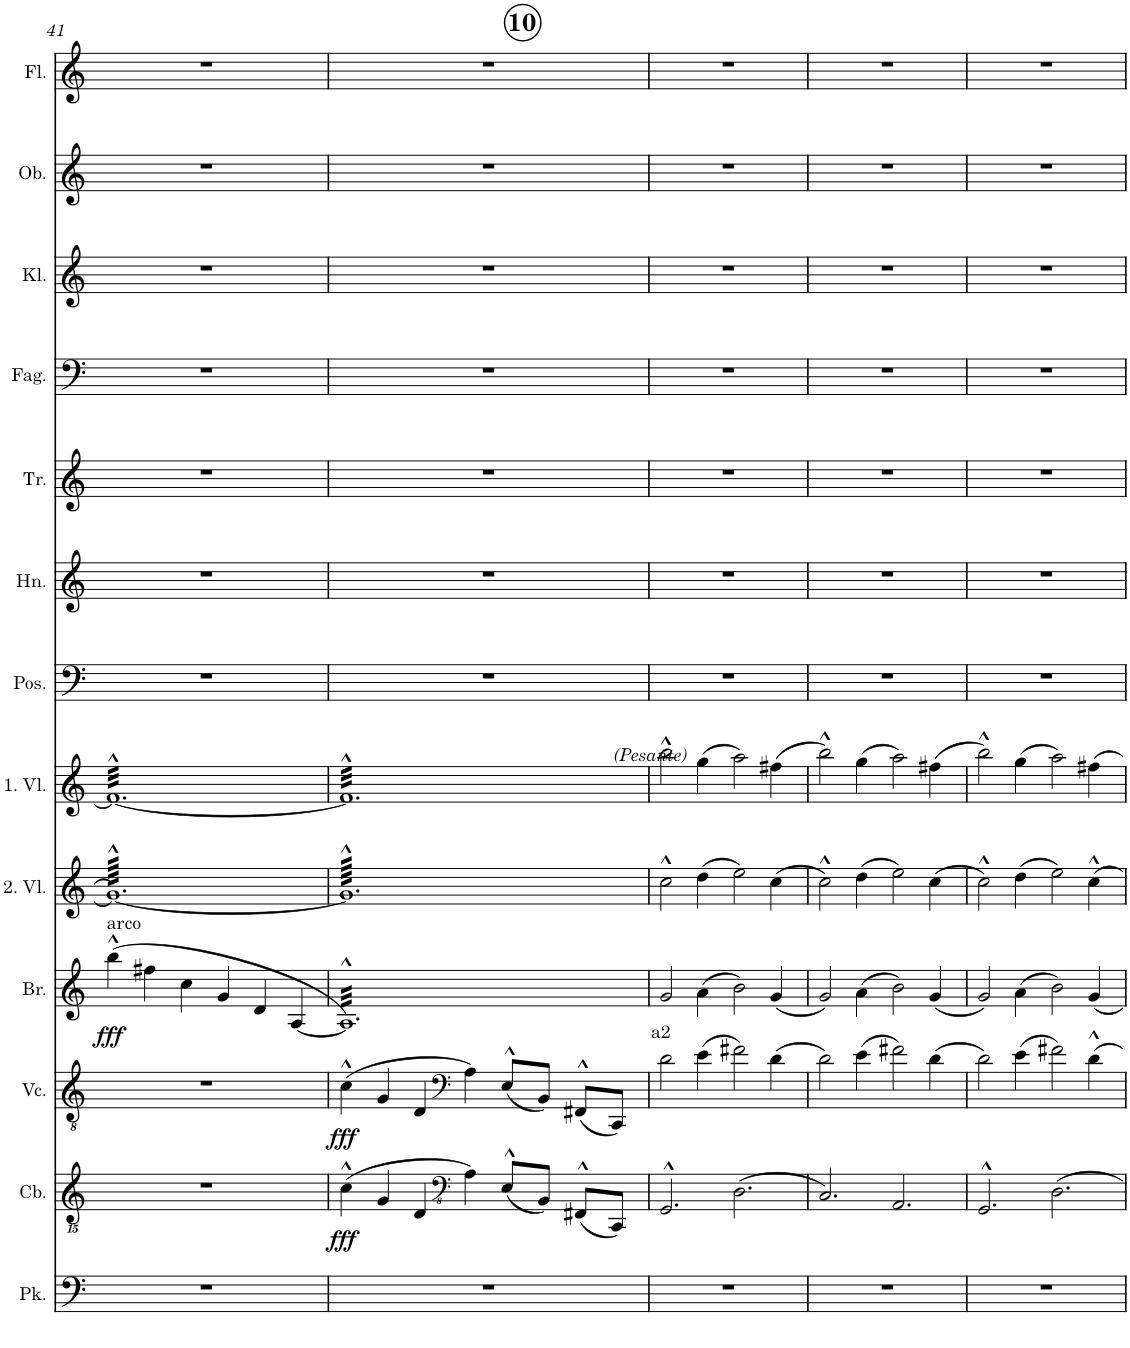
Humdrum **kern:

**kern	**kern	**dynam	**kern	**dynam	**kern	**dynam	**kern	**kern	**kern	**kern	**kern	**kern	**kern	**kern	**kern
*part13	*part12	*part12	*part11	*part11	*part10	*part10	*part9	*part8	*part7	*part6	*part5	*part4	*part3	*part2	*part1
*staff13	*staff12	*staff12	*staff11	*staff11	*staff10	*staff10	*staff9	*staff8	*staff7	*staff6	*staff5	*staff4	*staff3	*staff2	*staff1
*I"Pauke	*I"Bässe	*	*I"Celli	*	*I"Bratschen	*	*I"2. Violinen	*I"1. Violinen	*I"3 Posaunen	*I"4 Hörner (in C notiert)	*I"2 Trompeten	*I"2 Fagotte	*I"2 Klarinetten	*I"2 Oboen	*I"2 Flöten
*I'Pk.	*	*	*	*	*I'Br.	*	*I'2. Vl.	*I'1. Vl.	*I'Pos.	*I'Hn.	*I'Tr.	*I'Fag.	*I'Kl.	*I'Ob.	*I'Fl.
!!LO:PB:g=z
*clefF4	*clefGvv2	*	*clefGv2	*	*clefG2	*	*clefG2	*clefG2	*clefF4	*clefG2	*clefG2	*clefF4	*clefG2	*clefG2	*clefG2
*	*ITrd7c12	*	*	*	*	*	*	*	*	*ITrd4c7	*ITrd1c2	*	*ITrd1c2	*	*
*k[]	*k[]	*	*k[]	*	*k[]	*	*k[]	*k[]	*k[]	*k[]	*k[]	*k[]	*k[]	*k[]	*k[]
*M6/4	*M6/4	*	*M6/4	*	*M6/4	*	*M6/4	*M6/4	*M6/4	*M6/4	*M6/4	*M6/4	*M6/4	*M6/4	*M6/4
=41	=41	=41	=41	=41	=41	=41	=41	=41	=41	=41	=41	=41	=41	=41	=41
!	!	!	!	!	!LO:TX:a:t=arco	!	!	!	!	!	!	!	!	!	!
!	!	!	!	!	!	!LO:DY:b	!	!	!	!	!	!	!	!	!
*	*	*	*	*	*	*	*tremolo	*	*	*	*	*	*	*	*
*	*	*	*	*	*	*	*	*tremolo	*	*	*	*	*	*	*
1.r	1.r	.	1.r	.	(4bb^^\	fff	64g^^LLLL	32f#^^LLL	1.r	1.r	1.r	1.r	1.r	1.r	1.r
.	.	.	.	.	.	.	64g^^	.	.	.	.	.	.	.	.
.	.	.	.	.	.	.	64g^^	32f#^^	.	.	.	.	.	.	.
.	.	.	.	.	.	.	64g^^	.	.	.	.	.	.	.	.
.	.	.	.	.	.	.	64g^^	32f#^^	.	.	.	.	.	.	.
.	.	.	.	.	.	.	64g^^	.	.	.	.	.	.	.	.
.	.	.	.	.	.	.	64g^^	32f#^^	.	.	.	.	.	.	.
.	.	.	.	.	.	.	64g^^	.	.	.	.	.	.	.	.
.	.	.	.	.	.	.	64g^^	32f#^^	.	.	.	.	.	.	.
.	.	.	.	.	.	.	64g^^	.	.	.	.	.	.	.	.
.	.	.	.	.	.	.	64g^^	32f#^^	.	.	.	.	.	.	.
.	.	.	.	.	.	.	64g^^	.	.	.	.	.	.	.	.
.	.	.	.	.	.	.	64g^^	32f#^^	.	.	.	.	.	.	.
.	.	.	.	.	.	.	64g^^	.	.	.	.	.	.	.	.
.	.	.	.	.	.	.	64g^^	32f#^^	.	.	.	.	.	.	.
.	.	.	.	.	.	.	64g^^	.	.	.	.	.	.	.	.
.	.	.	.	.	4ff#X\	.	64g^^	32f#^^	.	.	.	.	.	.	.
.	.	.	.	.	.	.	64g^^	.	.	.	.	.	.	.	.
.	.	.	.	.	.	.	64g^^	32f#^^	.	.	.	.	.	.	.
.	.	.	.	.	.	.	64g^^	.	.	.	.	.	.	.	.
.	.	.	.	.	.	.	64g^^	32f#^^	.	.	.	.	.	.	.
.	.	.	.	.	.	.	64g^^	.	.	.	.	.	.	.	.
.	.	.	.	.	.	.	64g^^	32f#^^	.	.	.	.	.	.	.
.	.	.	.	.	.	.	64g^^	.	.	.	.	.	.	.	.
.	.	.	.	.	.	.	64g^^	32f#^^	.	.	.	.	.	.	.
.	.	.	.	.	.	.	64g^^	.	.	.	.	.	.	.	.
.	.	.	.	.	.	.	64g^^	32f#^^	.	.	.	.	.	.	.
.	.	.	.	.	.	.	64g^^	.	.	.	.	.	.	.	.
.	.	.	.	.	.	.	64g^^	32f#^^	.	.	.	.	.	.	.
.	.	.	.	.	.	.	64g^^	.	.	.	.	.	.	.	.
.	.	.	.	.	.	.	64g^^	32f#^^	.	.	.	.	.	.	.
.	.	.	.	.	.	.	64g^^	.	.	.	.	.	.	.	.
.	.	.	.	.	4cc\	.	64g^^	32f#^^	.	.	.	.	.	.	.
.	.	.	.	.	.	.	64g^^	.	.	.	.	.	.	.	.
.	.	.	.	.	.	.	64g^^	32f#^^	.	.	.	.	.	.	.
.	.	.	.	.	.	.	64g^^	.	.	.	.	.	.	.	.
.	.	.	.	.	.	.	64g^^	32f#^^	.	.	.	.	.	.	.
.	.	.	.	.	.	.	64g^^	.	.	.	.	.	.	.	.
.	.	.	.	.	.	.	64g^^	32f#^^	.	.	.	.	.	.	.
.	.	.	.	.	.	.	64g^^	.	.	.	.	.	.	.	.
.	.	.	.	.	.	.	64g^^	32f#^^	.	.	.	.	.	.	.
.	.	.	.	.	.	.	64g^^	.	.	.	.	.	.	.	.
.	.	.	.	.	.	.	64g^^	32f#^^	.	.	.	.	.	.	.
.	.	.	.	.	.	.	64g^^	.	.	.	.	.	.	.	.
.	.	.	.	.	.	.	64g^^	32f#^^	.	.	.	.	.	.	.
.	.	.	.	.	.	.	64g^^	.	.	.	.	.	.	.	.
.	.	.	.	.	.	.	64g^^	32f#^^	.	.	.	.	.	.	.
.	.	.	.	.	.	.	64g^^	.	.	.	.	.	.	.	.
.	.	.	.	.	4g/	.	64g^^	32f#^^	.	.	.	.	.	.	.
.	.	.	.	.	.	.	64g^^	.	.	.	.	.	.	.	.
.	.	.	.	.	.	.	64g^^	32f#^^	.	.	.	.	.	.	.
.	.	.	.	.	.	.	64g^^	.	.	.	.	.	.	.	.
.	.	.	.	.	.	.	64g^^	32f#^^	.	.	.	.	.	.	.
.	.	.	.	.	.	.	64g^^	.	.	.	.	.	.	.	.
.	.	.	.	.	.	.	64g^^	32f#^^	.	.	.	.	.	.	.
.	.	.	.	.	.	.	64g^^	.	.	.	.	.	.	.	.
.	.	.	.	.	.	.	64g^^	32f#^^	.	.	.	.	.	.	.
.	.	.	.	.	.	.	64g^^	.	.	.	.	.	.	.	.
.	.	.	.	.	.	.	64g^^	32f#^^	.	.	.	.	.	.	.
.	.	.	.	.	.	.	64g^^	.	.	.	.	.	.	.	.
.	.	.	.	.	.	.	64g^^	32f#^^	.	.	.	.	.	.	.
.	.	.	.	.	.	.	64g^^	.	.	.	.	.	.	.	.
.	.	.	.	.	.	.	64g^^	32f#^^	.	.	.	.	.	.	.
.	.	.	.	.	.	.	64g^^	.	.	.	.	.	.	.	.
.	.	.	.	.	4d/	.	64g^^	32f#^^	.	.	.	.	.	.	.
.	.	.	.	.	.	.	64g^^	.	.	.	.	.	.	.	.
.	.	.	.	.	.	.	64g^^	32f#^^	.	.	.	.	.	.	.
.	.	.	.	.	.	.	64g^^	.	.	.	.	.	.	.	.
.	.	.	.	.	.	.	64g^^	32f#^^	.	.	.	.	.	.	.
.	.	.	.	.	.	.	64g^^	.	.	.	.	.	.	.	.
.	.	.	.	.	.	.	64g^^	32f#^^	.	.	.	.	.	.	.
.	.	.	.	.	.	.	64g^^	.	.	.	.	.	.	.	.
.	.	.	.	.	.	.	64g^^	32f#^^	.	.	.	.	.	.	.
.	.	.	.	.	.	.	64g^^	.	.	.	.	.	.	.	.
.	.	.	.	.	.	.	64g^^	32f#^^	.	.	.	.	.	.	.
.	.	.	.	.	.	.	64g^^	.	.	.	.	.	.	.	.
.	.	.	.	.	.	.	64g^^	32f#^^	.	.	.	.	.	.	.
.	.	.	.	.	.	.	64g^^	.	.	.	.	.	.	.	.
.	.	.	.	.	.	.	64g^^	32f#^^	.	.	.	.	.	.	.
.	.	.	.	.	.	.	64g^^	.	.	.	.	.	.	.	.
.	.	.	.	.	[4A/	.	64g^^	32f#^^	.	.	.	.	.	.	.
.	.	.	.	.	.	.	64g^^	.	.	.	.	.	.	.	.
.	.	.	.	.	.	.	64g^^	32f#^^	.	.	.	.	.	.	.
.	.	.	.	.	.	.	64g^^	.	.	.	.	.	.	.	.
.	.	.	.	.	.	.	64g^^	32f#^^	.	.	.	.	.	.	.
.	.	.	.	.	.	.	64g^^	.	.	.	.	.	.	.	.
.	.	.	.	.	.	.	64g^^	32f#^^	.	.	.	.	.	.	.
.	.	.	.	.	.	.	64g^^	.	.	.	.	.	.	.	.
.	.	.	.	.	.	.	64g^^	32f#^^	.	.	.	.	.	.	.
.	.	.	.	.	.	.	64g^^	.	.	.	.	.	.	.	.
.	.	.	.	.	.	.	64g^^	32f#^^	.	.	.	.	.	.	.
.	.	.	.	.	.	.	64g^^	.	.	.	.	.	.	.	.
.	.	.	.	.	.	.	64g^^	32f#^^	.	.	.	.	.	.	.
.	.	.	.	.	.	.	64g^^	.	.	.	.	.	.	.	.
.	.	.	.	.	.	.	64g^^	32f#^^JJJ	.	.	.	.	.	.	.
.	.	.	.	.	.	.	64g^^JJJJ	.	.	.	.	.	.	.	.
!!LO:REH:place=s1:a:B:cj:enc=circle:fs=14:t=10
=42	=42	=42	=42	=42	=42	=42	=42	=42	=42	=42	=42	=42	=42	=42	=42
!	!	!LO:DY:b	!	!LO:DY:b	!	!	!	!	!	!	!	!	!	!	!
*	*	*	*	*	*tremolo	*	*	*	*	*	*	*	*	*	*
1.r	(4C^^\	fff	(4c^^\	fff	32A^^])LLL	.	64g^^]LLLL	32f#^^]LLL	1.r	1.r	1.r	1.r	1.r	1.r	1.r
.	.	.	.	.	.	.	64g^^	.	.	.	.	.	.	.	.
.	.	.	.	.	32A^^)	.	64g^^	32f#^^	.	.	.	.	.	.	.
.	.	.	.	.	.	.	64g^^	.	.	.	.	.	.	.	.
.	.	.	.	.	32A^^)	.	64g^^	32f#^^	.	.	.	.	.	.	.
.	.	.	.	.	.	.	64g^^	.	.	.	.	.	.	.	.
.	.	.	.	.	32A^^)	.	64g^^	32f#^^	.	.	.	.	.	.	.
.	.	.	.	.	.	.	64g^^	.	.	.	.	.	.	.	.
.	.	.	.	.	32A^^)	.	64g^^	32f#^^	.	.	.	.	.	.	.
.	.	.	.	.	.	.	64g^^	.	.	.	.	.	.	.	.
.	.	.	.	.	32A^^)	.	64g^^	32f#^^	.	.	.	.	.	.	.
.	.	.	.	.	.	.	64g^^	.	.	.	.	.	.	.	.
.	.	.	.	.	32A^^)	.	64g^^	32f#^^	.	.	.	.	.	.	.
.	.	.	.	.	.	.	64g^^	.	.	.	.	.	.	.	.
.	.	.	.	.	32A^^)	.	64g^^	32f#^^	.	.	.	.	.	.	.
.	.	.	.	.	.	.	64g^^	.	.	.	.	.	.	.	.
.	4GG/	.	4G/	.	32A^^)	.	64g^^	32f#^^	.	.	.	.	.	.	.
.	.	.	.	.	.	.	64g^^	.	.	.	.	.	.	.	.
.	.	.	.	.	32A^^)	.	64g^^	32f#^^	.	.	.	.	.	.	.
.	.	.	.	.	.	.	64g^^	.	.	.	.	.	.	.	.
.	.	.	.	.	32A^^)	.	64g^^	32f#^^	.	.	.	.	.	.	.
.	.	.	.	.	.	.	64g^^	.	.	.	.	.	.	.	.
.	.	.	.	.	32A^^)	.	64g^^	32f#^^	.	.	.	.	.	.	.
.	.	.	.	.	.	.	64g^^	.	.	.	.	.	.	.	.
.	.	.	.	.	32A^^)	.	64g^^	32f#^^	.	.	.	.	.	.	.
.	.	.	.	.	.	.	64g^^	.	.	.	.	.	.	.	.
.	.	.	.	.	32A^^)	.	64g^^	32f#^^	.	.	.	.	.	.	.
.	.	.	.	.	.	.	64g^^	.	.	.	.	.	.	.	.
.	.	.	.	.	32A^^)	.	64g^^	32f#^^	.	.	.	.	.	.	.
.	.	.	.	.	.	.	64g^^	.	.	.	.	.	.	.	.
.	.	.	.	.	32A^^)	.	64g^^	32f#^^	.	.	.	.	.	.	.
.	.	.	.	.	.	.	64g^^	.	.	.	.	.	.	.	.
.	4DD/	.	4D/	.	32A^^)	.	64g^^	32f#^^	.	.	.	.	.	.	.
.	.	.	.	.	.	.	64g^^	.	.	.	.	.	.	.	.
.	.	.	.	.	32A^^)	.	64g^^	32f#^^	.	.	.	.	.	.	.
.	.	.	.	.	.	.	64g^^	.	.	.	.	.	.	.	.
.	.	.	.	.	32A^^)	.	64g^^	32f#^^	.	.	.	.	.	.	.
.	.	.	.	.	.	.	64g^^	.	.	.	.	.	.	.	.
.	.	.	.	.	32A^^)	.	64g^^	32f#^^	.	.	.	.	.	.	.
.	.	.	.	.	.	.	64g^^	.	.	.	.	.	.	.	.
.	.	.	.	.	32A^^)	.	64g^^	32f#^^	.	.	.	.	.	.	.
.	.	.	.	.	.	.	64g^^	.	.	.	.	.	.	.	.
.	.	.	.	.	32A^^)	.	64g^^	32f#^^	.	.	.	.	.	.	.
.	.	.	.	.	.	.	64g^^	.	.	.	.	.	.	.	.
.	.	.	.	.	32A^^)	.	64g^^	32f#^^	.	.	.	.	.	.	.
.	.	.	.	.	.	.	64g^^	.	.	.	.	.	.	.	.
.	.	.	.	.	32A^^)	.	64g^^	32f#^^	.	.	.	.	.	.	.
.	.	.	.	.	.	.	64g^^	.	.	.	.	.	.	.	.
*	*clefFv4	*	*clefF4	*	*	*	*	*	*	*	*	*	*	*	*
.	4AA\)	.	4A\)	.	32A^^)	.	64g^^	32f#^^	.	.	.	.	.	.	.
.	.	.	.	.	.	.	64g^^	.	.	.	.	.	.	.	.
.	.	.	.	.	32A^^)	.	64g^^	32f#^^	.	.	.	.	.	.	.
.	.	.	.	.	.	.	64g^^	.	.	.	.	.	.	.	.
.	.	.	.	.	32A^^)	.	64g^^	32f#^^	.	.	.	.	.	.	.
.	.	.	.	.	.	.	64g^^	.	.	.	.	.	.	.	.
.	.	.	.	.	32A^^)	.	64g^^	32f#^^	.	.	.	.	.	.	.
.	.	.	.	.	.	.	64g^^	.	.	.	.	.	.	.	.
.	.	.	.	.	32A^^)	.	64g^^	32f#^^	.	.	.	.	.	.	.
.	.	.	.	.	.	.	64g^^	.	.	.	.	.	.	.	.
.	.	.	.	.	32A^^)	.	64g^^	32f#^^	.	.	.	.	.	.	.
.	.	.	.	.	.	.	64g^^	.	.	.	.	.	.	.	.
.	.	.	.	.	32A^^)	.	64g^^	32f#^^	.	.	.	.	.	.	.
.	.	.	.	.	.	.	64g^^	.	.	.	.	.	.	.	.
.	.	.	.	.	32A^^)	.	64g^^	32f#^^	.	.	.	.	.	.	.
.	.	.	.	.	.	.	64g^^	.	.	.	.	.	.	.	.
.	(8EE^^/L	.	(8E^^/L	.	32A^^)	.	64g^^	32f#^^	.	.	.	.	.	.	.
.	.	.	.	.	.	.	64g^^	.	.	.	.	.	.	.	.
.	.	.	.	.	32A^^)	.	64g^^	32f#^^	.	.	.	.	.	.	.
.	.	.	.	.	.	.	64g^^	.	.	.	.	.	.	.	.
.	.	.	.	.	32A^^)	.	64g^^	32f#^^	.	.	.	.	.	.	.
.	.	.	.	.	.	.	64g^^	.	.	.	.	.	.	.	.
.	.	.	.	.	32A^^)	.	64g^^	32f#^^	.	.	.	.	.	.	.
.	.	.	.	.	.	.	64g^^	.	.	.	.	.	.	.	.
.	8BBB/J)	.	8BB/J)	.	32A^^)	.	64g^^	32f#^^	.	.	.	.	.	.	.
.	.	.	.	.	.	.	64g^^	.	.	.	.	.	.	.	.
.	.	.	.	.	32A^^)	.	64g^^	32f#^^	.	.	.	.	.	.	.
.	.	.	.	.	.	.	64g^^	.	.	.	.	.	.	.	.
.	.	.	.	.	32A^^)	.	64g^^	32f#^^	.	.	.	.	.	.	.
.	.	.	.	.	.	.	64g^^	.	.	.	.	.	.	.	.
.	.	.	.	.	32A^^)	.	64g^^	32f#^^	.	.	.	.	.	.	.
.	.	.	.	.	.	.	64g^^	.	.	.	.	.	.	.	.
.	(8FFF#X^^/L	.	(8FF#X^^/L	.	32A^^)	.	64g^^	32f#^^	.	.	.	.	.	.	.
.	.	.	.	.	.	.	64g^^	.	.	.	.	.	.	.	.
.	.	.	.	.	32A^^)	.	64g^^	32f#^^	.	.	.	.	.	.	.
.	.	.	.	.	.	.	64g^^	.	.	.	.	.	.	.	.
.	.	.	.	.	32A^^)	.	64g^^	32f#^^	.	.	.	.	.	.	.
.	.	.	.	.	.	.	64g^^	.	.	.	.	.	.	.	.
.	.	.	.	.	32A^^)	.	64g^^	32f#^^	.	.	.	.	.	.	.
.	.	.	.	.	.	.	64g^^	.	.	.	.	.	.	.	.
.	8CCC/J)	.	8CC/J)	.	32A^^)	.	64g^^	32f#^^	.	.	.	.	.	.	.
.	.	.	.	.	.	.	64g^^	.	.	.	.	.	.	.	.
.	.	.	.	.	32A^^)	.	64g^^	32f#^^	.	.	.	.	.	.	.
.	.	.	.	.	.	.	64g^^	.	.	.	.	.	.	.	.
.	.	.	.	.	32A^^)	.	64g^^	32f#^^	.	.	.	.	.	.	.
.	.	.	.	.	.	.	64g^^	.	.	.	.	.	.	.	.
.	.	.	.	.	32A^^)JJJ	.	64g^^	32f#^^JJJ	.	.	.	.	.	.	.
*	*	*	*	*	*	*	*	*Xtremolo	*	*	*	*	*	*	*
*	*	*	*	*	*Xtremolo	*	*	*	*	*	*	*	*	*	*
.	.	.	.	.	.	.	64g^^JJJJ	.	.	.	.	.	.	.	.
*	*	*	*	*	*	*	*Xtremolo	*	*	*	*	*	*	*	*
=43	=43	=43	=43	=43	=43	=43	=43	=43	=43	=43	=43	=43	=43	=43	=43
!	!	!	!	!	!	!	!	!LO:TX:b:i:t=(Pesante)	!	!	!	!	!	!	!
!	!	!	!LO:TX:a:t=a2	!	!	!	!	!	!	!	!	!	!	!	!
1.r	2.GGG^^/	.	2d\	.	2g/	.	2cc^^\	2bb^^\	1.r	1.r	1.r	1.r	1.r	1.r	1.r
.	.	.	(4e\	.	(4a\	.	(4dd\	(4gg\	.	.	.	.	.	.	.
.	(2.DD\	.	2f#X\)	.	2b\)	.	2ee\)	2aa\)	.	.	.	.	.	.	.
.	.	.	(4d\	.	(4g/	.	(4cc\	(4ff#X\	.	.	.	.	.	.	.
=44	=44	=44	=44	=44	=44	=44	=44	=44	=44	=44	=44	=44	=44	=44	=44
1.r	2.CC/)	.	2d\)	.	2g/)	.	2cc^^\)	2bb^^\)	1.r	1.r	1.r	1.r	1.r	1.r	1.r
.	.	.	(4e\	.	(4a\	.	(4dd\	(4gg\	.	.	.	.	.	.	.
.	2.AAA/	.	2f#X\)	.	2b\)	.	2ee\)	2aa\)	.	.	.	.	.	.	.
.	.	.	(4d\	.	(4g/	.	(4cc\	(4ff#X\	.	.	.	.	.	.	.
=45	=45	=45	=45	=45	=45	=45	=45	=45	=45	=45	=45	=45	=45	=45	=45
1.r	2.GGG^^/	.	2d\)	.	2g/)	.	2cc^^\)	2bb^^\)	1.r	1.r	1.r	1.r	1.r	1.r	1.r
.	.	.	(4e\	.	(4a\	.	(4dd\	(4gg\	.	.	.	.	.	.	.
.	2.DD\	.	2f#X\)	.	2b\)	.	2ee\)	2aa\)	.	.	.	.	.	.	.
.	.	.	4d^^\	.	4g/	.	4cc^^\	4ff#X\	.	.	.	.	.	.	.
=	=	=	=	=	=	=	=	=	=	=	=	=	=	=	=
*-	*-	*-	*-	*-	*-	*-	*-	*-	*-	*-	*-	*-	*-	*-	*-
